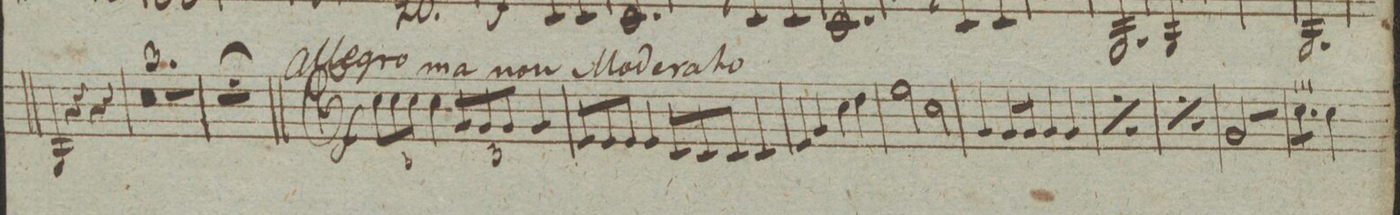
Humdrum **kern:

**kern	**dynam
*I"Tromba IIda in C:	*
*clefG2	*
*k[]	*
*met(c|)	*
*M3/4	*
4G/	.
4r	.
4r	.
=114	=114
2.r	.
=115	=115
2.r	.
=116	=116
2.r	.
=117	=117
2.r;	.
=118||	=118||
*k[]	*
*M4/4	*
*met(c|)	*
12cc\L	.
12cc\	.
12cc\J	.
4cc\	.
12g/L	.
12g/	.
12g/J	.
4g/	.
=119	=119
*Xtuplet	*
12e/L	.
12e/	.
12e/J	.
4e/	.
12c/L	.
12c/	.
12c/J	.
4c/	.
=120	=120
4e/	.
4g/	.
4cc\	.
4dd\	.
=121	=121
2ee\	.
2cc\	.
=122	=122
4g/	.
8g/L	.
8g/J	.
4g/	.
4g/	.
=123	=123
*rep	*
4g/	.
8g/L	.
8g/J	.
4g/	.
4g/	.
*Xrep	*
=124	=124
*rep	*
4g/	.
8g/L	.
8g/J	.
4g/	.
4g/	.
*Xrep	*
=125	=125
2g/	.
2r	.
=126	=126
*tremolo	*
12cc\L	.
12cc\	.
12cc\J	.
4cc\	.
*-	*-
